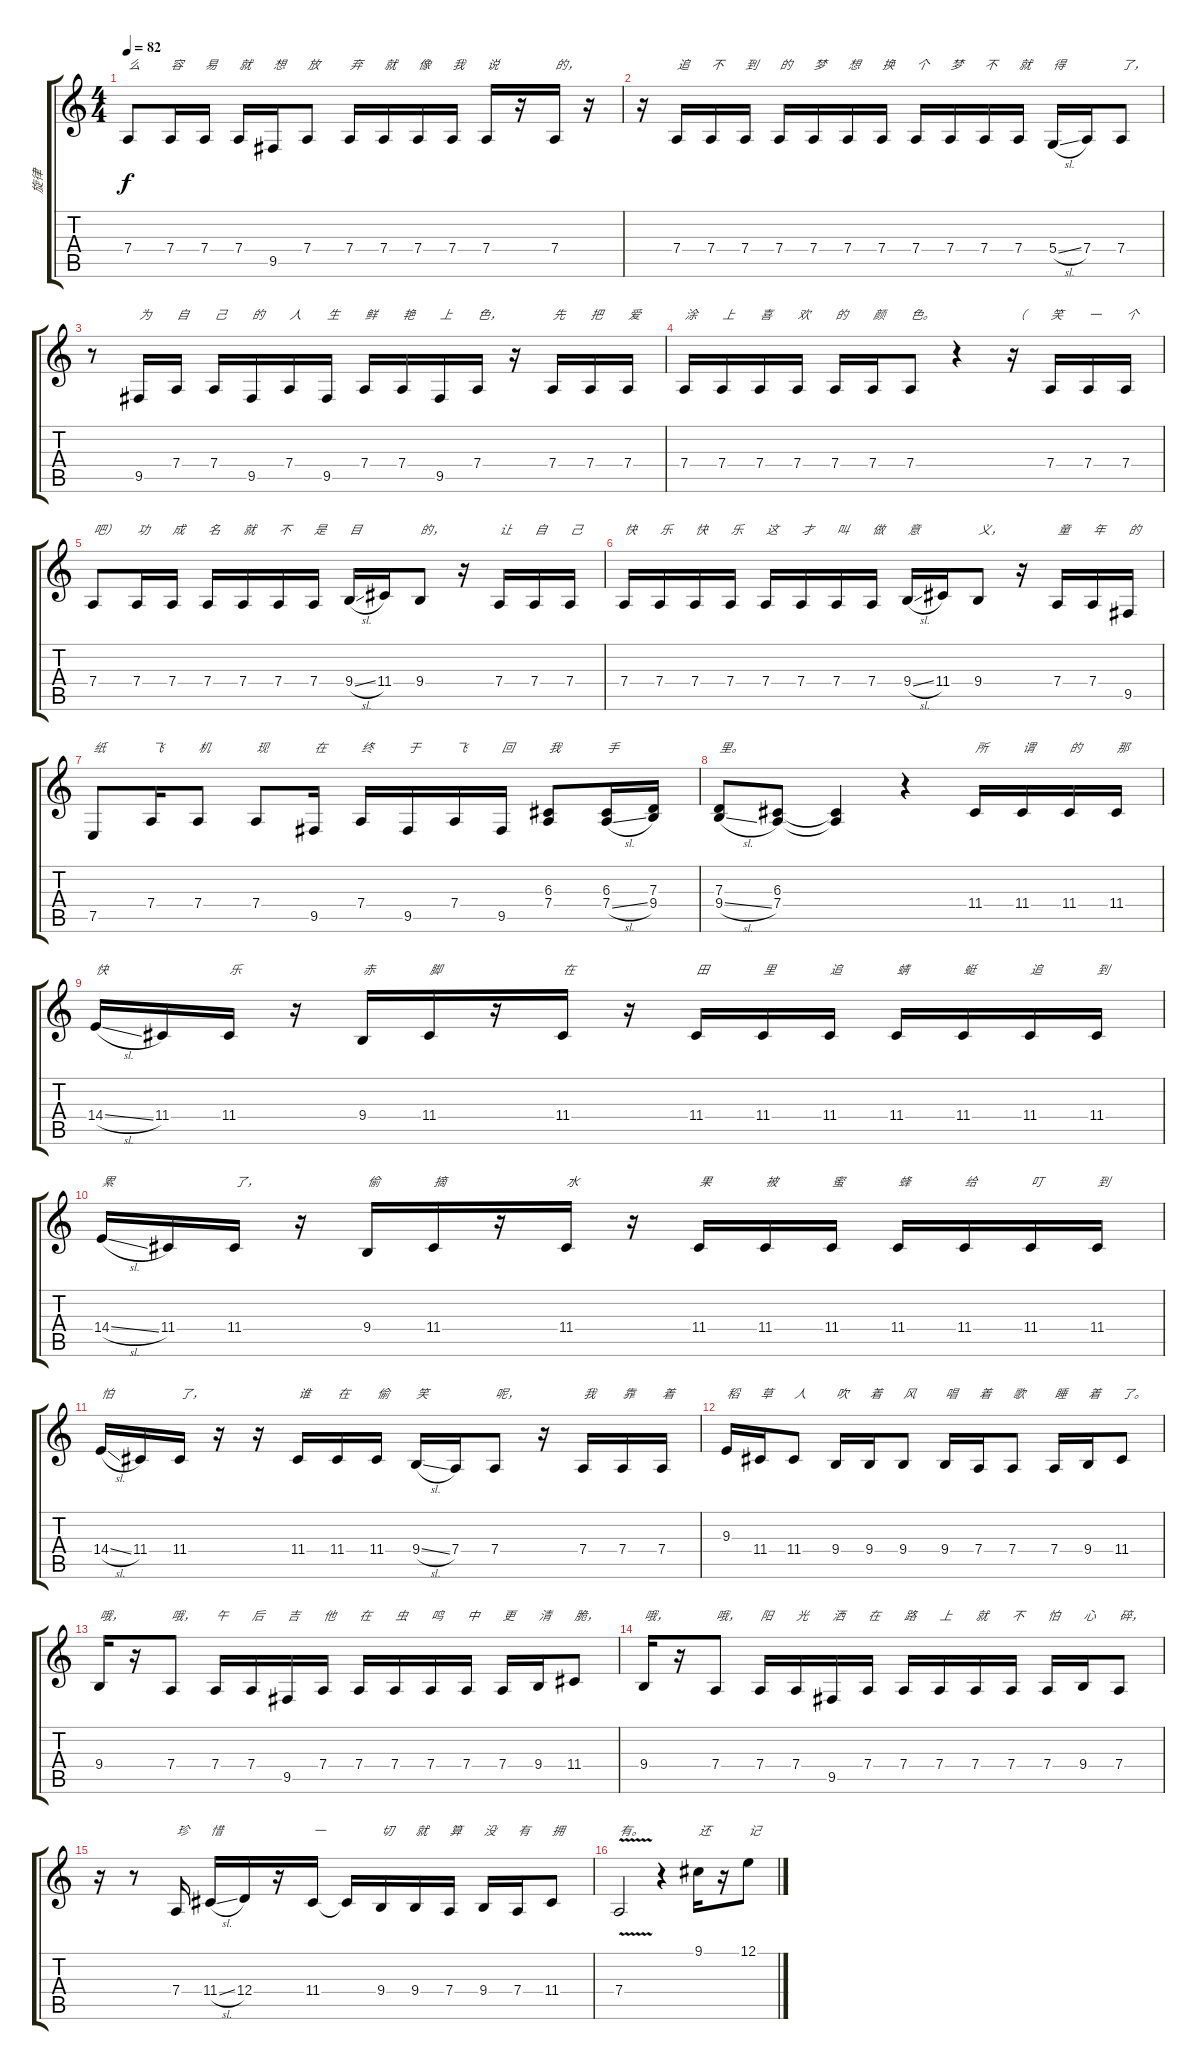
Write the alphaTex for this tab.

\track ("旋律" "旋律") {instrument tenorsax}
\staff {score tabs}
\tuning (E4 B3 G3 D3 A2 E2) {hide}
\ts (4 4)
\tempo 82
\clef g2
\ks c
7.4.8{txt "么" dy f} 7.4.16{txt "容"} 7.4.16{txt "易"} 7.4.16{txt "就"} 9.5.16{txt "想"} 7.4.8{txt "放"} 7.4.16{txt "弃"} 7.4.16{txt "就"} 7.4.16{txt "像"} 7.4.16{txt "我"} 7.4.16{txt "说"} r.16 7.4.16{txt "的，"} r.16 |
r.16 7.4.16{txt "追"} 7.4.16{txt "不"} 7.4.16{txt "到"} 7.4.16{txt "的"} 7.4.16{txt "梦"} 7.4.16{txt "想"} 7.4.16{txt "换"} 7.4.16{txt "个"} 7.4.16{txt "梦"} 7.4.16{txt "不"} 7.4.16{txt "就"} 5.4{sl}.16{txt "得"} 7.4.16 7.4.8{txt "了，"} |
r.8 9.5.16{txt "为"} 7.4.16{txt "自"} 7.4.16{txt "己"} 9.5.16{txt "的"} 7.4.16{txt "人"} 9.5.16{txt "生"} 7.4.16{txt "鲜"} 7.4.16{txt "艳"} 9.5.16{txt "上"} 7.4.16{txt "色，"} r.16 7.4.16{txt "先"} 7.4.16{txt "把"} 7.4.16{txt "爱"} |
7.4.16{txt "涂"} 7.4.16{txt "上"} 7.4.16{txt "喜"} 7.4.16{txt "欢"} 7.4.16{txt "的"} 7.4.16{txt "颜"} 7.4.8{txt "色。"} r.4 r.16{txt "（"} 7.4.16{txt "笑"} 7.4.16{txt "一"} 7.4.16{txt "个"} |
7.4.8{txt "吧）"} 7.4.16{txt "功"} 7.4.16{txt "成"} 7.4.16{txt "名"} 7.4.16{txt "就"} 7.4.16{txt "不"} 7.4.16{txt "是"} 9.4{sl}.16{txt "目"} 11.4.16 9.4.8{txt "的，"} r.16 7.4.16{txt "让"} 7.4.16{txt "自"} 7.4.16{txt "己"} |
7.4.16{txt "快"} 7.4.16{txt "乐"} 7.4.16{txt "快"} 7.4.16{txt "乐"} 7.4.16{txt "这"} 7.4.16{txt "才"} 7.4.16{txt "叫"} 7.4.16{txt "做"} 9.4{sl}.16{txt "意"} 11.4.16 9.4.8{txt "义，"} r.16 7.4.16{txt "童"} 7.4.16{txt "年"} 9.5.16{txt "的"} |
7.5.8{txt "纸"} 7.4.16{txt "飞"} 7.4.8{txt "机"} 7.4.8{txt "现"} 9.5.16{txt "在"} 7.4.16{txt "终"} 9.5.16{txt "于"} 7.4.16{txt "飞"} 9.5.16{txt "回"} (6.3 7.4).8{txt "我"} (6.3 7.4{sl}).16{txt "手"} (7.3 9.4).16 |
(7.3 9.4{sl}).8{txt "里。"} (6.3 7.4).8 (6.3{t} 7.4{t}).4 r.4 11.4.16{txt "所"} 11.4.16{txt "谓"} 11.4.16{txt "的"} 11.4.16{txt "那"} |
14.4{sl}.16{txt "快"} 11.4.16 11.4.16{txt "乐"} r.16 9.4.16{txt "赤"} 11.4.16{txt "脚"} r.16 11.4.16{txt "在"} r.16 11.4.16{txt "田"} 11.4.16{txt "里"} 11.4.16{txt "追"} 11.4.16{txt "蜻"} 11.4.16{txt "蜓"} 11.4.16{txt "追"} 11.4.16{txt "到"} |
14.4{sl}.16{txt "累"} 11.4.16 11.4.16{txt "了，"} r.16 9.4.16{txt "偷"} 11.4.16{txt "摘"} r.16 11.4.16{txt "水"} r.16 11.4.16{txt "果"} 11.4.16{txt "被"} 11.4.16{txt "蜜"} 11.4.16{txt "蜂"} 11.4.16{txt "给"} 11.4.16{txt "叮"} 11.4.16{txt "到"} |
14.4{sl}.16{txt "怕"} 11.4.16 11.4.16{txt "了，"} r.16 r.16 11.4.16{txt "谁"} 11.4.16{txt "在"} 11.4.16{txt "偷"} 9.4{sl}.16{txt "笑"} 7.4.16 7.4.8{txt "呢，"} r.16 7.4.16{txt "我"} 7.4.16{txt "靠"} 7.4.16{txt "着"} |
9.3.16{txt "稻"} 11.4.16{txt "草"} 11.4.8{txt "人"} 9.4.16{txt "吹"} 9.4.16{txt "着"} 9.4.8{txt "风"} 9.4.16{txt "唱"} 7.4.16{txt "着"} 7.4.8{txt "歌"} 7.4.16{txt "睡"} 9.4.16{txt "着"} 11.4.8{txt "了。"} |
9.4.16{txt "哦，"} r.16 7.4.8{txt "哦，"} 7.4.16{txt "午"} 7.4.16{txt "后"} 9.5.16{txt "吉"} 7.4.16{txt "他"} 7.4.16{txt "在"} 7.4.16{txt "虫"} 7.4.16{txt "鸣"} 7.4.16{txt "中"} 7.4.16{txt "更"} 9.4.16{txt "清"} 11.4.8{txt "脆，"} |
9.4.16{txt "哦，"} r.16 7.4.8{txt "哦，"} 7.4.16{txt "阳"} 7.4.16{txt "光"} 9.5.16{txt "洒"} 7.4.16{txt "在"} 7.4.16{txt "路"} 7.4.16{txt "上"} 7.4.16{txt "就"} 7.4.16{txt "不"} 7.4.16{txt "怕"} 9.4.16{txt "心"} 7.4.8{txt "碎，"} |
r.16 r.8 7.4.16{txt "珍"} 11.4{sl}.16{txt "惜"} 12.4.16 r.16 11.4.16{txt "一"} 11.4{t}.16 9.4.16{txt "切"} 9.4.16{txt "就"} 7.4.16{txt "算"} 9.4.16{txt "没"} 7.4.16{txt "有"} 11.4.8{txt "拥"} |
7.4{v}.2{txt "有。"} r.4 9.1.16{txt "还"} r.16 12.1.8{txt "记"}
